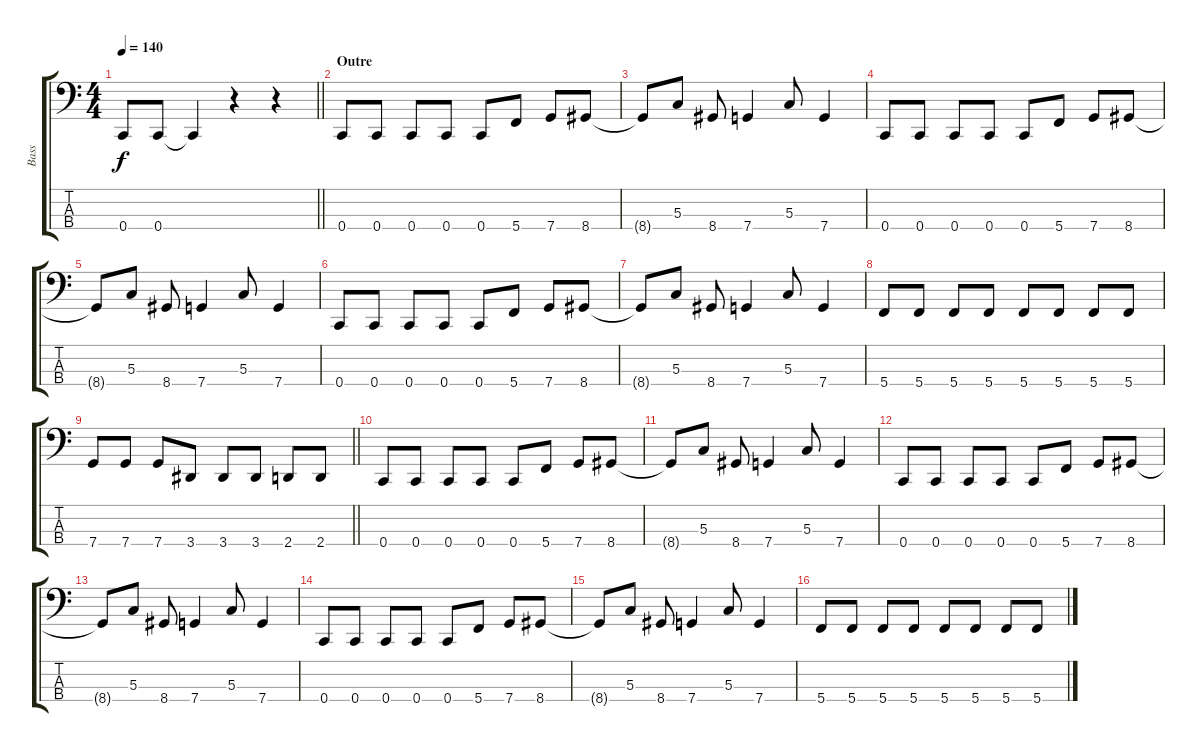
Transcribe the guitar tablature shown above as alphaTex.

\track ("Bass" "Bass") {instrument electricbasspick}
\staff {score tabs}
\tuning (F2 C2 G1 C1) {hide}
\ts (4 4)
\tempo 140
\clef f4
\barLineRight lightlight
\ks c
0.4.8{dy f} 0.4.8 0.4{t}.4 r.4 r.4 |
\section ("" "Outre")
0.4.8 0.4.8 0.4.8 0.4.8 0.4.8 5.4.8 7.4.8 8.4.8 |
8.4{t}.8 5.3.8 8.4.8 7.4.4 5.3.8 7.4.4 |
0.4.8 0.4.8 0.4.8 0.4.8 0.4.8 5.4.8 7.4.8 8.4.8 |
8.4{t}.8 5.3.8 8.4.8 7.4.4 5.3.8 7.4.4 |
0.4.8 0.4.8 0.4.8 0.4.8 0.4.8 5.4.8 7.4.8 8.4.8 |
8.4{t}.8 5.3.8 8.4.8 7.4.4 5.3.8 7.4.4 |
5.4.8 5.4.8 5.4.8 5.4.8 5.4.8 5.4.8 5.4.8 5.4.8 |
\barLineRight lightlight
7.4.8 7.4.8 7.4.8 3.4.8 3.4.8 3.4.8 2.4.8 2.4.8 |
0.4.8 0.4.8 0.4.8 0.4.8 0.4.8 5.4.8 7.4.8 8.4.8 |
8.4{t}.8 5.3.8 8.4.8 7.4.4 5.3.8 7.4.4 |
0.4.8 0.4.8 0.4.8 0.4.8 0.4.8 5.4.8 7.4.8 8.4.8 |
8.4{t}.8 5.3.8 8.4.8 7.4.4 5.3.8 7.4.4 |
0.4.8 0.4.8 0.4.8 0.4.8 0.4.8 5.4.8 7.4.8 8.4.8 |
8.4{t}.8 5.3.8 8.4.8 7.4.4 5.3.8 7.4.4 |
5.4.8 5.4.8 5.4.8 5.4.8 5.4.8 5.4.8 5.4.8 5.4.8
